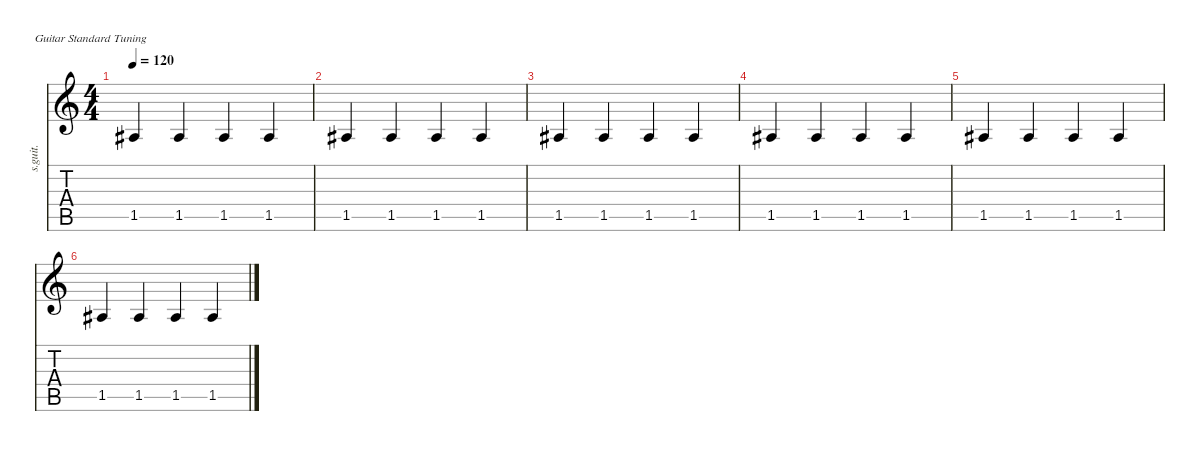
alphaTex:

\defaultSystemsLayout 4
\hideDynamics
\bracketExtendMode nobrackets
\otherSystemsTrackNameOrientation horizontal
\track ("Steel Guitar" "s.guit.") {instrument acousticguitarsteel}
\staff {score tabs}
\tuning (E4 B3 G3 D3 A2 E2)
\ts (4 4)
\tempo 120
\clef g2
\ks c
1.5{acc #}.4{dy mf instrument acousticguitarsteel beam Up} 1.5{acc #}.4{beam Up} 1.5{acc #}.4{beam Up} 1.5{acc #}.4{beam Up} |
1.5{acc #}.4{beam Up} 1.5{acc #}.4{beam Up} 1.5{acc #}.4{beam Up} 1.5{acc #}.4{beam Up} |
1.5{acc #}.4{beam Up} 1.5{acc #}.4{beam Up} 1.5{acc #}.4{beam Up} 1.5{acc #}.4{beam Up} |
1.5{acc #}.4{beam Up} 1.5{acc #}.4{beam Up} 1.5{acc #}.4{beam Up} 1.5{acc #}.4{beam Up} |
1.5{acc #}.4{beam Up} 1.5{acc #}.4{beam Up} 1.5{acc #}.4{beam Up} 1.5{acc #}.4{beam Up} |
1.5{acc #}.4{beam Up} 1.5{acc #}.4{beam Up} 1.5{acc #}.4{beam Up} 1.5{acc #}.4{beam Up}
